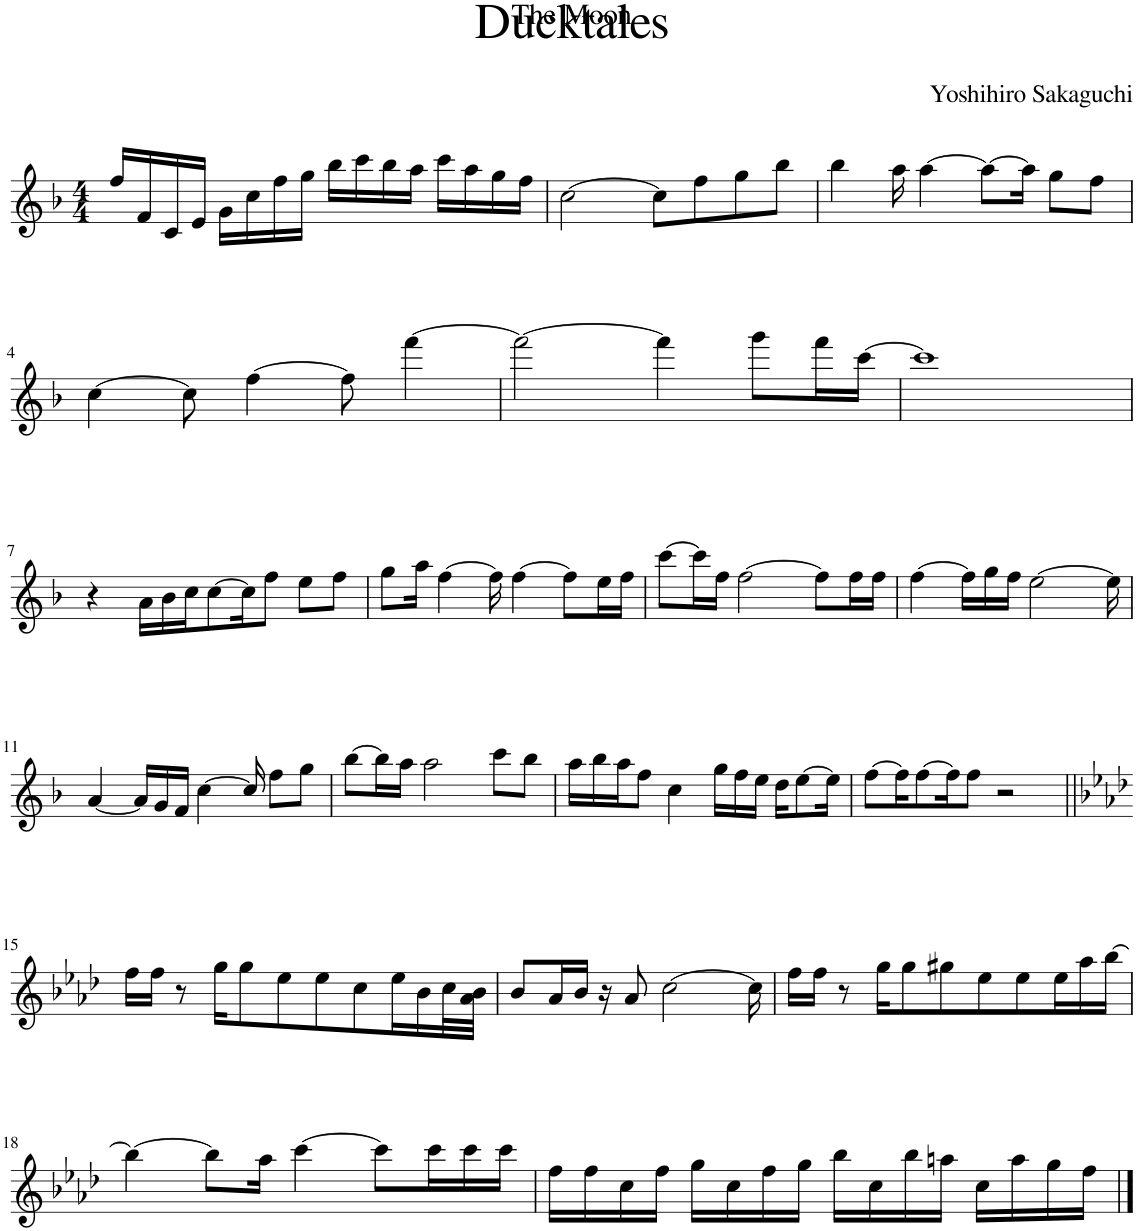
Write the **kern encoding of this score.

**kern
*part1
*staff1
*I"\new:one
*clefG2
*k[b-]
*M4/4
=1
16ff/LL
16f/
16c/
16e/JJ
16g\LL
16cc\
16ff\
16gg\JJ
16bb-\LL
16ccc\
16bb-\
16aa\JJ
16ccc\LL
16aa\
16gg\
16ff\JJ
=2
[2cc\
8cc\L]
8ff\
8gg\
8bb-\J
=3
4bb-\
16aa\
[4aa\
8aa\L_
16aa\Jk]
8gg\L
8ff\J
!!LO:LB:g=z
=4
[4cc\
8cc\]
[4ff\
8ff\]
[4fff\
=5
2fff\_
4fff\]
8ggg\L
16fff\L
[16ccc\JJ
=6
1ccc]
!!LO:LB:g=z
=7
4r
16a\LL
16b-\
16cc\J
[8cc\
16cc\K]
8ff\J
8ee\L
8ff\J
=8
8gg\L
16aa\Jk
[4ff\
16ff\]
[4ff\
8ff\L]
16ee\L
16ff\JJ
=9
[8ccc\L
16ccc\L]
16ff\JJ
[2ff\
8ff\L]
16ff\L
16ff\JJ
=10
[4ff\
16ff\LL]
16gg\
16ff\JJ
[2ee\
16ee\]
!!LO:LB:g=z
=11
[4a/
16a/LL]
16g/
16f/JJ
[4cc\
16cc/]
8ff\L
8gg\J
=12
[8bb-\L
16bb-\L]
16aa\JJ
2aa\
8ccc\L
8bb-\J
=13
16aa\LL
16bb-\
16aa\J
8ff\J
4cc\
16gg\LL
16ff\
16ee\JJ
16dd\KL
[8ee\
16ee\Jk]
=14
[8ff\L
16ff\K]
[8ff\
16ff\K]
8ff\J
2r
!!LO:LB:g=z
=15||
*k[b-e-a-d-]
16ff\LL
16ff\JJ
8r
16gg\KL
8gg\
8ee-\
8ee-\
8cc\
16ee-\L
16b-\
32cc\L
32a-\ 32b-\JJJ
=16
8b-/L
16a-/L
16b-/JJ
16r
8a-/
[2cc\
16cc\]
=17
16ff\LL
16ff\JJ
8r
16gg\KL
8gg\
8gg#X\
8ee-\
8ee-\
16ee-\L
16aa-\
[16bb-\JJ
!!LO:LB:g=z
=18
4bb-\_
8bb-\L]
16aa-\Jk
[4ccc\
8ccc\L]
16ccc\L
16ccc\
16ccc\JJ
=19
16ff\LL
16ff\
16cc\
16ff\JJ
16gg\LL
16cc\
16ff\
16gg\JJ
16bb-\LL
16cc\
16bb-\
16aan\JJ
16cc\LL
16aa\
16gg\
16ff\JJ
==
*-
